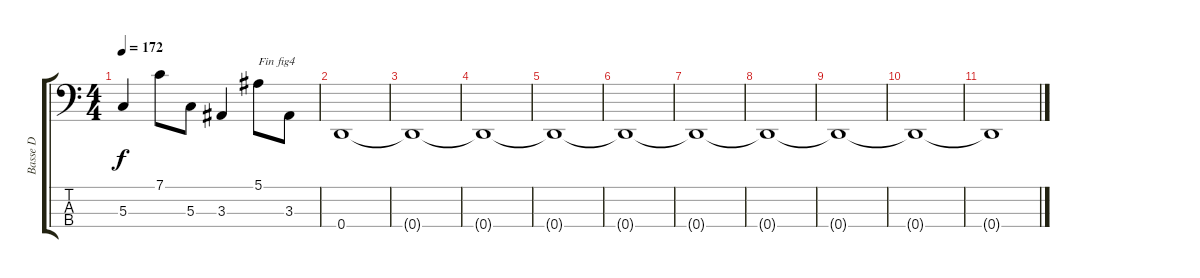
\track ("Basse D" "Basse D") {instrument electricbasspick}
\staff {score tabs}
\tuning (F2 C2 G1 D1) {hide}
\ts (4 4)
\tempo 172
\clef f4
\ks c
5.3.4{dy f} 7.1.8 5.3.8 3.3.4 5.1.8{txt "Fin fig4"} 3.3.8 |
0.4.1 |
0.4{t}.1 |
0.4{t}.1 |
0.4{t}.1 |
0.4{t}.1 |
0.4{t}.1 |
0.4{t}.1 |
0.4{t}.1 |
0.4{t}.1{volume 0} |
0.4{t}.1
